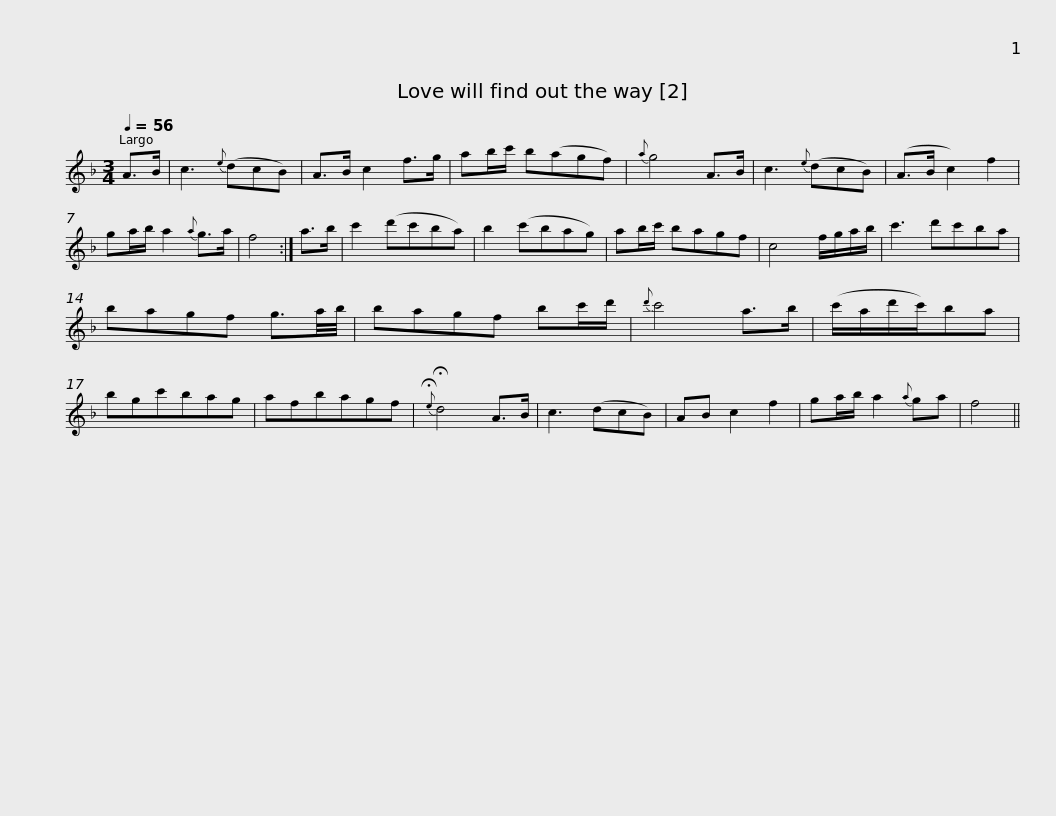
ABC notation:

X:1
L:1/8
Q:1/4=56
M:3/4
I:linebreak $
K:F
V:1 treble
V:1
 A>B | c3{e} (dcB) | A>B c2 f>g | ab/c'/ b(agf) |{a} g4 A>B | %5
 c3{e} (dcB) | (A>B c2) f2 |$ ga/b/ a2{a} g>a | f4 :| a>b | %10
 c'2 (d'c'ba) | b2 (c'bag) | ab/c'/ bagf | c4 f/g/a/b/ |$ c'3 d'c'ba | %15
 bagf g3/2a/4b/4 | bagf bc'/d'/ |{d'} c'4 a>b | (c'/a/d'/c'/)ba | bgc'bag |$ %20
 afbagf |{!fermata!e} !fermata!d4 A>B | c3 (dcB) | AB c2 f2 | ga/b/ a2{a} ga | %25
 f4 || %26
